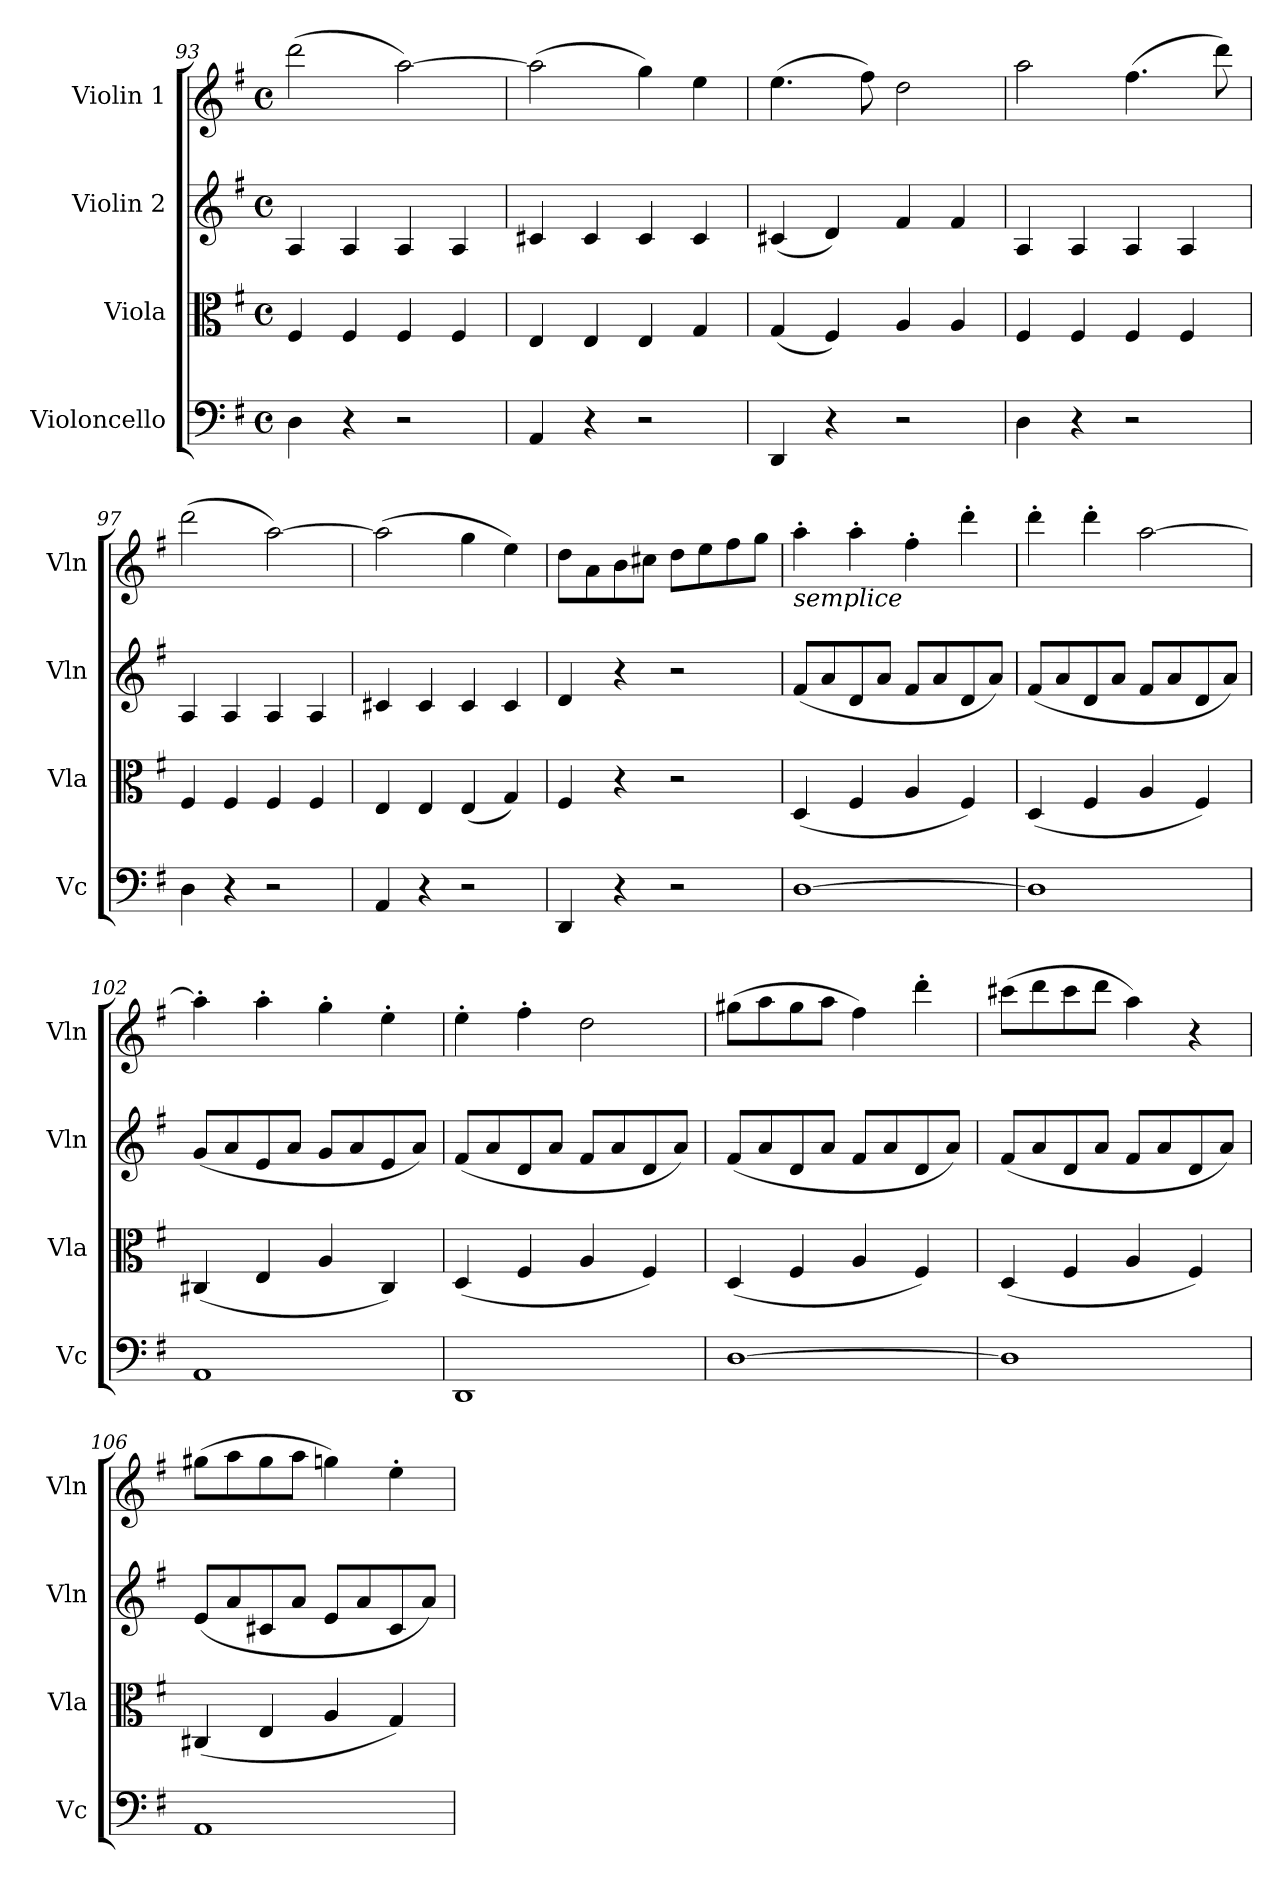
**kern	**kern	**kern	**kern
*part4	*part3	*part2	*part1
*staff4	*staff3	*staff2	*staff1
*I"Violoncello	*I"Viola	*I"Violin 2	*I"Violin 1
*I'Vc	*I'Vla	*I'Vln	*I'Vln
!!LO:PB:g=z
*clefF4	*clefC3	*clefG2	*clefG2
*k[f#]	*k[f#]	*k[f#]	*k[f#]
*M4/4	*M4/4	*M4/4	*M4/4
*met(c)	*met(c)	*met(c)	*met(c)
=93	=93	=93	=93
4D\	4F#/	4A/	(2ddd\
4r	4F#/	4A/	.
2r	4F#/	4A/	[2aa\)
.	4F#/	4A/	.
=94	=94	=94	=94
4AA/	4E/	4c#X/	(2aa\]
4r	4E/	4c#/	.
2r	4E/	4c#/	4gg\)
.	4G/	4c#/	4ee\
=95	=95	=95	=95
4DD/	(4G/	(4c#X/	(4.ee\
4r	4F#/)	4d/)	.
.	.	.	8ff#\)
2r	4A/	4f#/	2dd\
.	4A/	4f#/	.
=96	=96	=96	=96
4D\	4F#/	4A/	2aa\
4r	4F#/	4A/	.
2r	4F#/	4A/	(4.ff#\
.	4F#/	4A/	.
.	.	.	8ddd\)
=97	=97	=97	=97
4D\	4F#/	4A/	(2ddd\
4r	4F#/	4A/	.
2r	4F#/	4A/	[2aa\)
.	4F#/	4A/	.
=98	=98	=98	=98
4AA/	4E/	4c#X/	(2aa\]
4r	4E/	4c#/	.
2r	(4E/	4c#/	4gg\
.	4G/)	4c#/	4ee\)
=99	=99	=99	=99
4DD/	4F#/	4d/	8dd\L
.	.	.	8a\
4r	4r	4r	8b\
.	.	.	8cc#X\J
2r	2r	2r	8dd\L
.	.	.	8ee\
.	.	.	8ff#\
.	.	.	8gg\J
=100	=100	=100	=100
!	!	!	!LO:TX:b:i:t=semplice
[1D	(4D/	(8f#/L	4aa'\
.	.	8a/	.
.	4F#/	8d/	4aa'\
.	.	8a/J	.
.	4A/	8f#/L	4ff#'\
.	.	8a/	.
.	4F#/)	8d/	4ddd'\
.	.	8a/J)	.
=101	=101	=101	=101
1D]	(4D/	(8f#/L	4ddd'\
.	.	8a/	.
.	4F#/	8d/	4ddd'\
.	.	8a/J	.
.	4A/	8f#/L	[2aa\
.	.	8a/	.
.	4F#/)	8d/	.
.	.	8a/J)	.
!!LO:PB:g=z
=102	=102	=102	=102
1AA	(4C#X/	(8g/L	4aa'\]
.	.	8a/	.
.	4E/	8e/	4aa'\
.	.	8a/J	.
.	4A/	8g/L	4gg'\
.	.	8a/	.
.	4C#/)	8e/	4ee'\
.	.	8a/J)	.
=103	=103	=103	=103
1DD	(4D/	(8f#/L	4ee'\
.	.	8a/	.
.	4F#/	8d/	4ff#'\
.	.	8a/J	.
.	4A/	8f#/L	2dd\
.	.	8a/	.
.	4F#/)	8d/	.
.	.	8a/J)	.
=104	=104	=104	=104
[1D	(4D/	(8f#/L	(8gg#X\L
.	.	8a/	8aa\
.	4F#/	8d/	8gg#\
.	.	8a/J	8aa\J
.	4A/	8f#/L	4ff#\)
.	.	8a/	.
.	4F#/)	8d/	4ddd'\
.	.	8a/J)	.
=105	=105	=105	=105
1D]	(4D/	(8f#/L	(8ccc#X\L
.	.	8a/	8ddd\
.	4F#/	8d/	8ccc#\
.	.	8a/J	8ddd\J
.	4A/	8f#/L	4aa\)
.	.	8a/	.
.	4F#/)	8d/	4r
.	.	8a/J)	.
=106	=106	=106	=106
1AA	(4C#X/	(8e/L	(8gg#X\L
.	.	8a/	8aa\
.	4E/	8c#X/	8gg#\
.	.	8a/J	8aa\J
.	4A/	8e/L	4ggn\)
.	.	8a/	.
.	4G/)	8c#/	4ee'\
.	.	8a/J)	.
=	=	=	=
*-	*-	*-	*-
